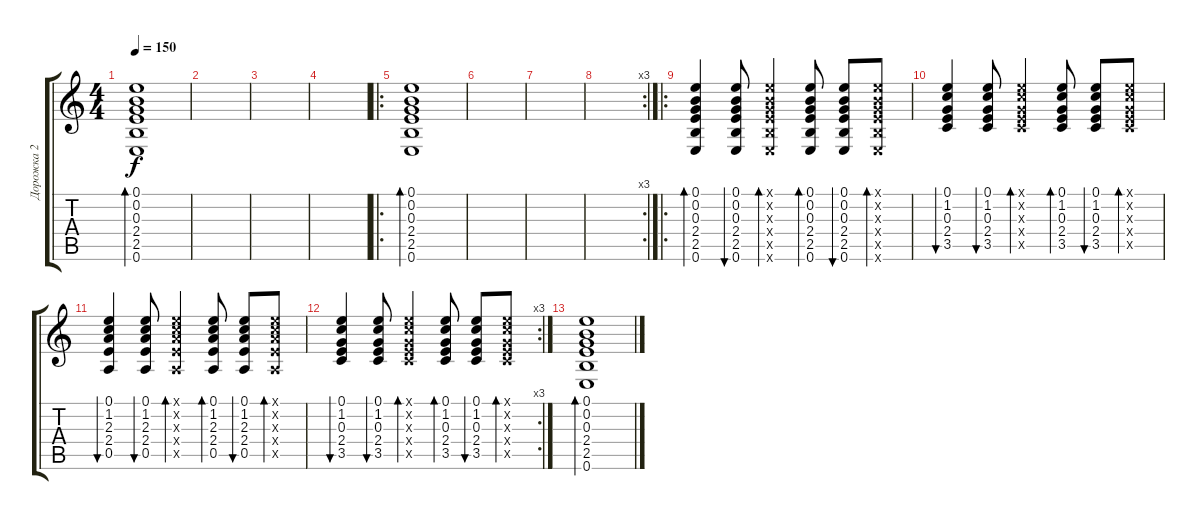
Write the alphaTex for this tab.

\track ("Дорожка 2" "Дорожка 2") {instrument acousticguitarnylon}
\staff {score tabs}
\tuning (E4 B3 G3 D3 A2 E2) {hide}
\ts (4 4)
\tempo 150
\clef g2
\ks c
(0.1 0.2 0.3 2.4 2.5 0.6).1{bd 60 dy f} |
|
|
|
\ro
(0.1 0.2 0.3 2.4 2.5 0.6).1{bd 60} |
|
|
\rc 3
|
\ro
(0.1 0.2 0.3 2.4 2.5 0.6).4{bd 60} (0.1 0.2 0.3 2.4 2.5 0.6).8{bu 60} (0.1{x} 0.2{x} 0.3{x} 2.4{x} 2.5{x} 0.6{x}).4{bd 60} (0.1 0.2 0.3 2.4 2.5 0.6).8{bd 60} (0.1 0.2 0.3 2.4 2.5 0.6).8{bu 60} (0.1{x} 0.2{x} 0.3{x} 2.4{x} 2.5{x} 0.6{x}).8{bd 60} |
(0.1 1.2 0.3 2.4 3.5).4{bu 60} (0.1 1.2 0.3 2.4 3.5).8{bu 60} (0.1{x} 1.2{x} 0.3{x} 2.4{x} 3.5{x}).4{bd 60} (0.1 1.2 0.3 2.4 3.5).8{bd 60} (0.1 1.2 0.3 2.4 3.5).8{bu 60} (0.1{x} 1.2{x} 0.3{x} 2.4{x} 3.5{x}).8{bd 60} |
(0.1 1.2 2.3 2.4 0.5).4{bu 60} (0.1 1.2 2.3 2.4 0.5).8{bu 60} (0.1{x} 1.2{x} 2.3{x} 2.4{x} 0.5{x}).4{bd 60} (0.1 1.2 2.3 2.4 0.5).8{bd 60} (0.1 1.2 2.3 2.4 0.5).8{bu 60} (0.1{x} 1.2{x} 2.3{x} 2.4{x} 0.5{x}).8{bd 60} |
\rc 3
(0.1 1.2 0.3 2.4 3.5).4{bu 60} (0.1 1.2 0.3 2.4 3.5).8{bu 60} (0.1{x} 1.2{x} 0.3{x} 2.4{x} 3.5{x}).4{bd 60} (0.1 1.2 0.3 2.4 3.5).8{bd 60} (0.1 1.2 0.3 2.4 3.5).8{bu 60} (0.1{x} 1.2{x} 0.3{x} 2.4{x} 3.5{x}).8{bd 60} |
(0.1 0.2 0.3 2.4 2.5 0.6).1{bd 60}
